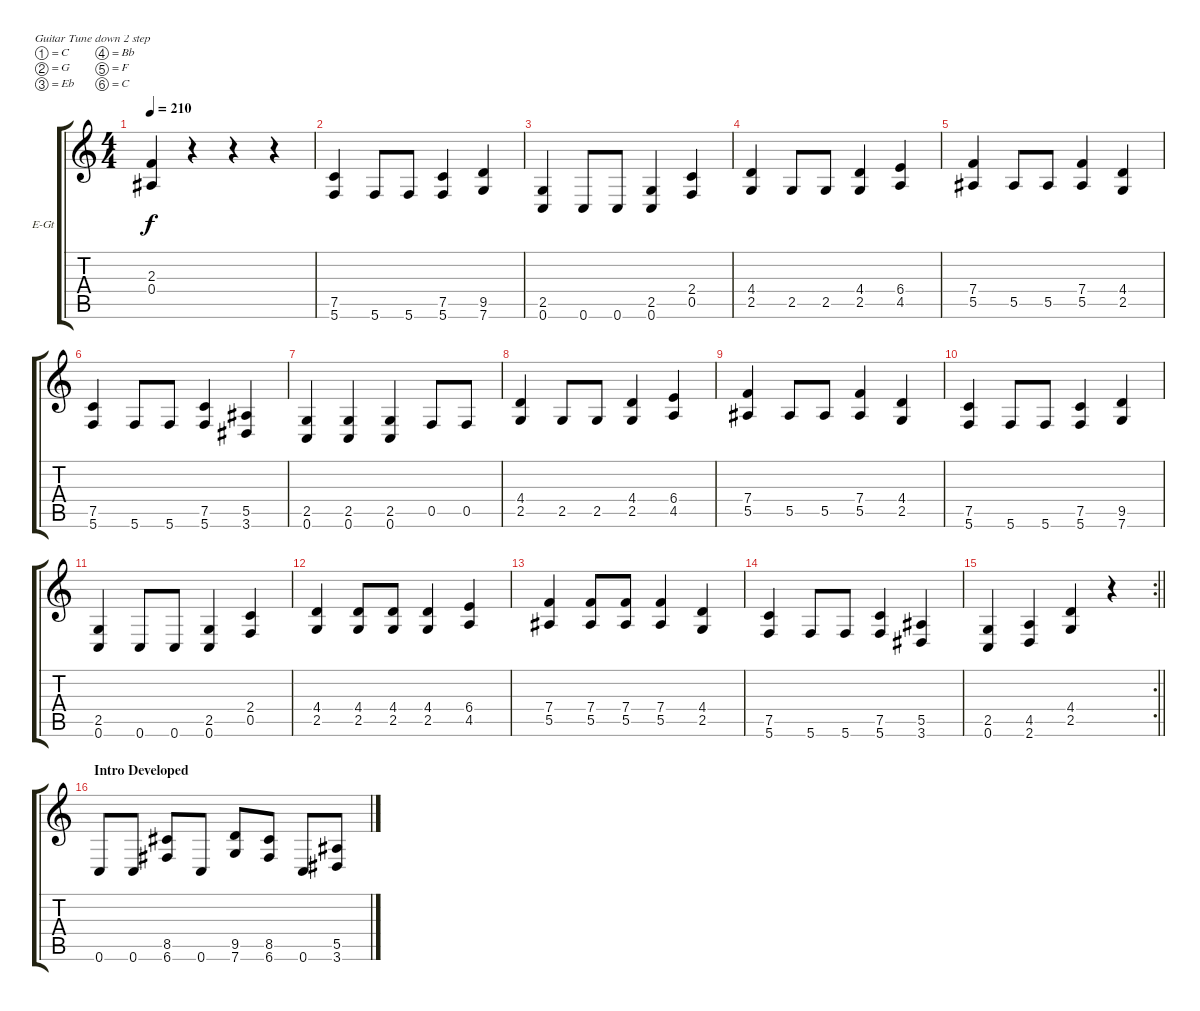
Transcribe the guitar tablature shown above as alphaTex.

\bracketExtendMode groupsimilarinstruments
\firstSystemTrackNameOrientation horizontal
\otherSystemsTrackNameOrientation horizontal
\track ("Guitar" "E-Gt") {instrument distortionguitar}
\staff {score tabs}
\tuning (C4 G3 Eb3 Bb2 F2 C2)
\ts (4 4)
\tempo 210
\clef g2
\ks c
(2.3 0.4).4{dy f} r.4 r.4 r.4 |
(7.5 5.6).4 5.6.8 5.6.8 (7.5 5.6).4 (9.5 7.6).4 |
(2.5 0.6).4 0.6.8 0.6.8 (2.5 0.6).4 (2.4 0.5).4 |
(4.4 2.5).4 2.5.8 2.5.8 (4.4 2.5).4 (6.4 4.5).4 |
(7.4 5.5).4 5.5.8 5.5.8 (7.4 5.5).4 (4.4 2.5).4 |
(7.5 5.6).4 5.6.8 5.6.8 (7.5 5.6).4 (5.5 3.6).4 |
(2.5 0.6).4 (2.5 0.6).4 (2.5 0.6).4 0.5.8 0.5.8 |
(4.4 2.5).4 2.5.8 2.5.8 (4.4 2.5).4 (6.4 4.5).4 |
(7.4 5.5).4 5.5.8 5.5.8 (7.4 5.5).4 (4.4 2.5).4 |
(7.5 5.6).4 5.6.8 5.6.8 (7.5 5.6).4 (9.5 7.6).4 |
(2.5 0.6).4 0.6.8 0.6.8 (2.5 0.6).4 (2.4 0.5).4 |
(4.4 2.5).4 (4.4 2.5).8 (4.4 2.5).8 (4.4 2.5).4 (6.4 4.5).4 |
(7.4 5.5).4 (7.4 5.5).8 (7.4 5.5).8 (7.4 5.5).4 (4.4 2.5).4 |
(7.5 5.6).4 5.6.8 5.6.8 (7.5 5.6).4 (5.5 3.6).4 |
\rc 2
\barLineRight lightlight
(2.5 0.6).4 (4.5 2.6).4 (4.4 2.5).4 r.4 |
\section ("" "Intro Developed")
0.6.8 0.6.8 (8.5 6.6).8 0.6.8 (9.5 7.6).8 (8.5 6.6).8 0.6.8 (5.5 3.6).8
